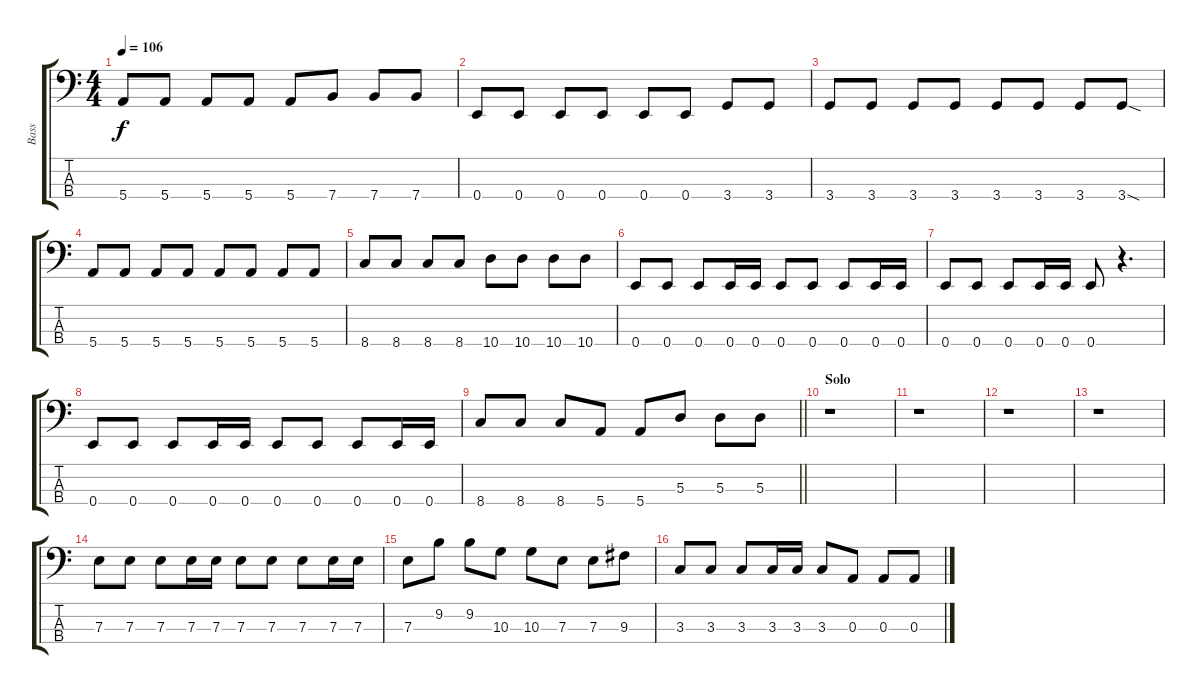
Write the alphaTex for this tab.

\track ("Bass" "Bass") {instrument electricbassfinger}
\staff {score tabs}
\tuning (G2 D2 A1 E1) {hide}
\ts (4 4)
\tempo 106
\clef f4
\ks c
5.4.8{dy f} 5.4.8 5.4.8 5.4.8 5.4.8 7.4.8 7.4.8 7.4.8 |
0.4.8 0.4.8 0.4.8 0.4.8 0.4.8 0.4.8 3.4.8 3.4.8 |
3.4.8 3.4.8 3.4.8 3.4.8 3.4.8 3.4.8 3.4.8 3.4{sod}.8 |
5.4.8 5.4.8 5.4.8 5.4.8 5.4.8 5.4.8 5.4.8 5.4.8 |
8.4.8 8.4.8 8.4.8 8.4.8 10.4.8 10.4.8 10.4.8 10.4.8 |
0.4.8 0.4.8 0.4.8 0.4.16 0.4.16 0.4.8 0.4.8 0.4.8 0.4.16 0.4.16 |
0.4.8 0.4.8 0.4.8 0.4.16 0.4.16 0.4.8 r.4{d} |
0.4.8 0.4.8 0.4.8 0.4.16 0.4.16 0.4.8 0.4.8 0.4.8 0.4.16 0.4.16 |
\barLineRight lightlight
8.4.8 8.4.8 8.4.8 5.4.8 5.4.8 5.3.8 5.3.8 5.3.8 |
\section ("" "Solo")
r.1 |
r.1 |
r.1 |
r.1 |
7.3.8 7.3.8 7.3.8 7.3.16 7.3.16 7.3.8 7.3.8 7.3.8 7.3.16 7.3.16 |
7.3.8 9.2.8 9.2.8 10.3.8 10.3.8 7.3.8 7.3.8 9.3.8 |
3.3.8 3.3.8 3.3.8 3.3.16 3.3.16 3.3.8 0.3.8 0.3.8 0.3.8
